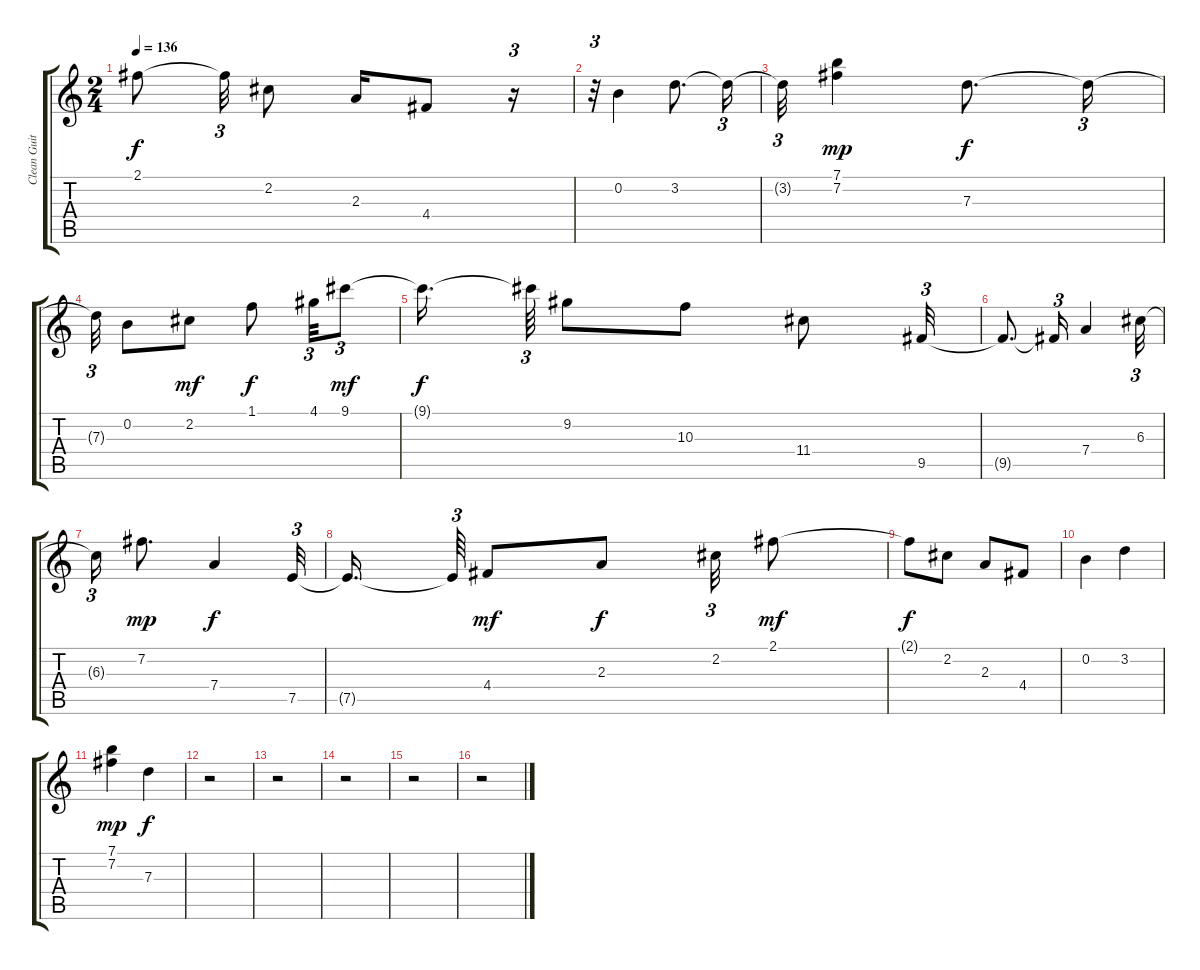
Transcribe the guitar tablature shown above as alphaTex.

\track ("Clean Guitar" "Clean Guit") {instrument electricguitarjazz}
\staff {score tabs}
\tuning (E4 B3 G3 D3 A2 E2) {hide}
\ts (2 4)
\tempo 136
\clef g2
\ks c
2.1{t}.8{dy f} 2.1{t}.32{tu (3 2)} 2.2.8 2.3.16 4.4.8 r.16{tu (3 2)} |
r.32{tu (3 2)} 0.2.4 3.2.8{d} 3.2{t}.16{tu (3 2)} |
3.2{t}.32{tu (3 2)} (7.1 7.2).4{dy mp} 7.3.8{d dy f} 7.3{t}.16{tu (3 2)} |
7.3{t}.32{tu (3 2)} 0.2.8 2.2.8{dy mf} 1.1.8{dy f} 4.1.32{tu (3 2)} 9.1.8{tu (3 2) dy mf} |
9.1{t}.16{d dy f beam splitsecondary} 9.1{t}.64{tu (3 2)} 9.2.8 10.3.8 11.4.8 9.5.32{tu (3 2)} |
9.5{t}.8{d} 9.5{t}.16{tu (3 2)} 7.4.4 6.3.32{tu (3 2)} |
6.3{t}.16{tu (3 2)} 7.2.8{d dy mp} 7.4.4{dy f} 7.5.32{tu (3 2)} |
7.5{t}.16{d beam splitsecondary} 7.5{t}.64{tu (3 2)} 4.4.8{dy mf} 2.3.8{dy f} 2.2.32{tu (3 2)} 2.1.8{dy mf} |
2.1{t}.8{dy f} 2.2.8 2.3.8 4.4.8 |
0.2.4 3.2.4 |
(7.1 7.2).4{dy mp} 7.3.4{dy f} |
r.2 |
r.2 |
r.2 |
r.2 |
r.2
